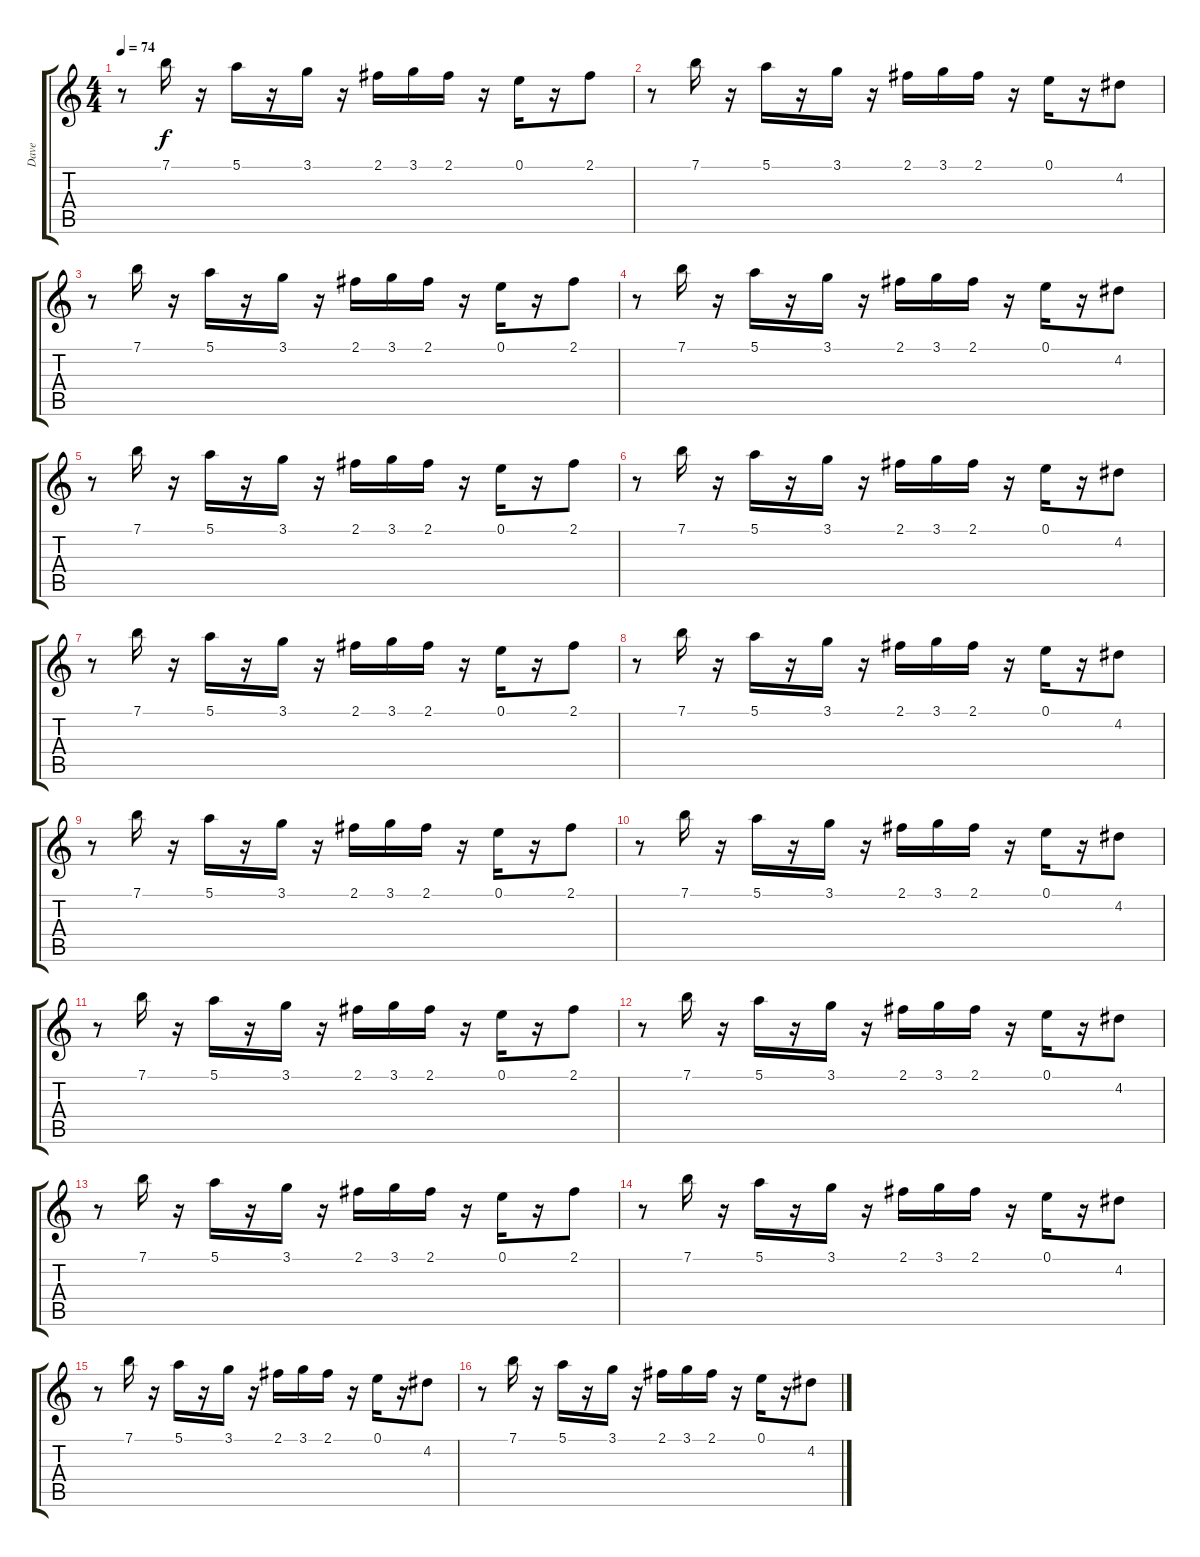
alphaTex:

\track ("Dave" "Dave") {instrument distortionguitar}
\staff {score tabs}
\tuning (E4 B3 G3 D3 A2 E2) {hide}
\ts (4 4)
\tempo 74
\clef g2
\ks c
r.8{dy f instrument distortionguitar} 7.1.16 r.16 5.1.16 r.16 3.1.16 r.16 2.1.16 3.1.16 2.1.16 r.16 0.1.16 r.16 2.1.8 |
r.8 7.1.16 r.16 5.1.16 r.16 3.1.16 r.16 2.1.16 3.1.16 2.1.16 r.16 0.1.16 r.16 4.2.8 |
r.8 7.1.16 r.16 5.1.16 r.16 3.1.16 r.16 2.1.16 3.1.16 2.1.16 r.16 0.1.16 r.16 2.1.8 |
r.8 7.1.16 r.16 5.1.16 r.16 3.1.16 r.16 2.1.16 3.1.16 2.1.16 r.16 0.1.16 r.16 4.2.8 |
r.8 7.1.16 r.16 5.1.16 r.16 3.1.16 r.16 2.1.16 3.1.16 2.1.16 r.16 0.1.16 r.16 2.1.8 |
r.8 7.1.16 r.16 5.1.16 r.16 3.1.16 r.16 2.1.16 3.1.16 2.1.16 r.16 0.1.16 r.16 4.2.8 |
r.8 7.1.16 r.16 5.1.16 r.16 3.1.16 r.16 2.1.16 3.1.16 2.1.16 r.16 0.1.16 r.16 2.1.8 |
r.8 7.1.16 r.16 5.1.16 r.16 3.1.16 r.16 2.1.16 3.1.16 2.1.16 r.16 0.1.16 r.16 4.2.8 |
r.8 7.1.16 r.16 5.1.16 r.16 3.1.16 r.16 2.1.16 3.1.16 2.1.16 r.16 0.1.16 r.16 2.1.8 |
r.8 7.1.16 r.16 5.1.16 r.16 3.1.16 r.16 2.1.16 3.1.16 2.1.16 r.16 0.1.16 r.16 4.2.8 |
r.8 7.1.16 r.16 5.1.16 r.16 3.1.16 r.16 2.1.16 3.1.16 2.1.16 r.16 0.1.16 r.16 2.1.8 |
r.8 7.1.16 r.16 5.1.16 r.16 3.1.16 r.16 2.1.16 3.1.16 2.1.16 r.16 0.1.16 r.16 4.2.8 |
r.8 7.1.16 r.16 5.1.16 r.16 3.1.16 r.16 2.1.16 3.1.16 2.1.16 r.16 0.1.16 r.16 2.1.8 |
r.8 7.1.16 r.16 5.1.16 r.16 3.1.16 r.16 2.1.16 3.1.16 2.1.16 r.16 0.1.16 r.16 4.2.8 |
r.8 7.1.16 r.16 5.1.16 r.16 3.1.16 r.16 2.1.16 3.1.16 2.1.16 r.16 0.1.16 r.16 4.2.8 |
r.8 7.1.16 r.16 5.1.16 r.16 3.1.16 r.16 2.1.16 3.1.16 2.1.16 r.16 0.1.16 r.16 4.2.8
